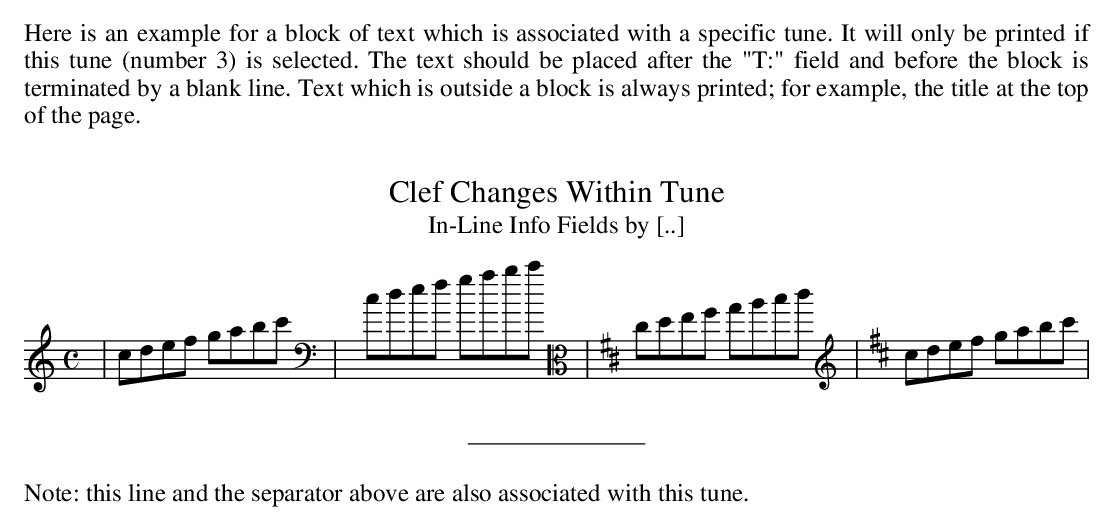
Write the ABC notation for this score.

X:1
T:Clef Changes Within Tune
T:In-Line Info Fields by [..]
%%begintext align
Here is an example for a block of text which is associated with a specific
tune. It will only be printed if this tune (number 3) is selected.
The text should be placed after the "T:" field and before the
block is terminated by a blank line.
Text which is outside a block is
always printed; for example, the title at the top of the page.
%%endtext
M:C
L: 1/8
K:C
| cdef gabc' [K:C clef=bass] | cdef gabc' [K:D clef=alto] | cdef gabc' [K:D clef=treble] | cdef gabc' |
